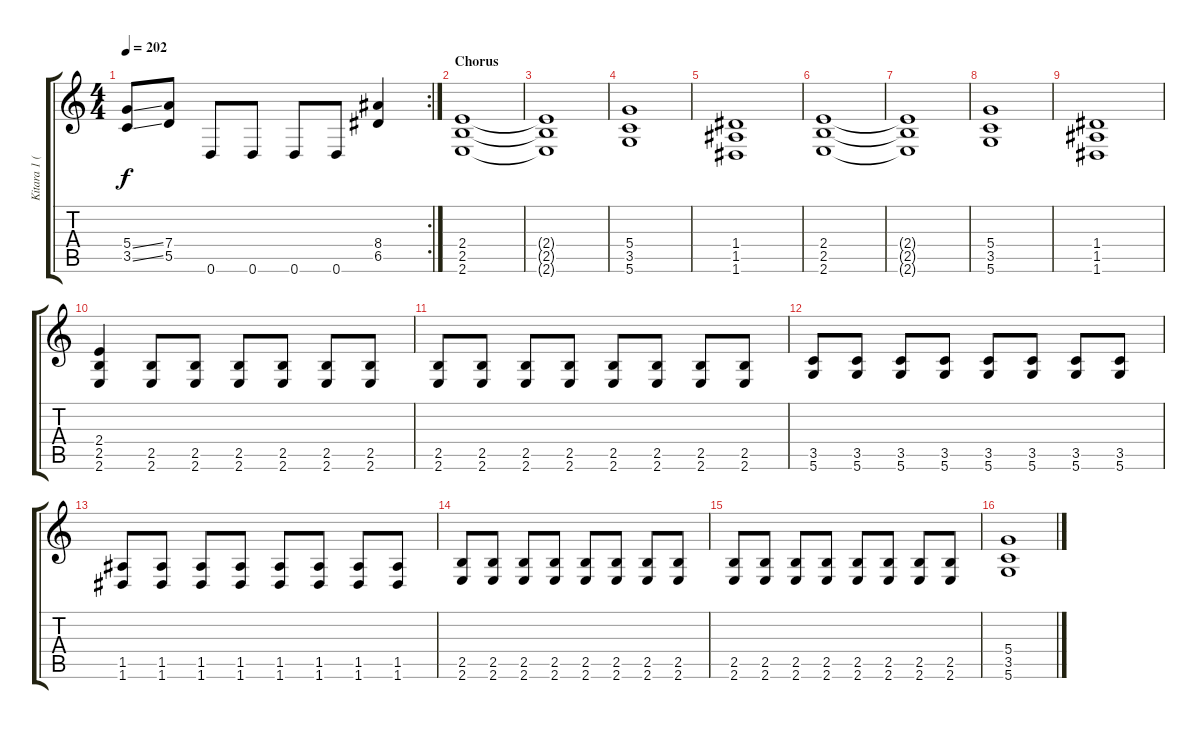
\track ("Kitara 1 (Kuisma)" "Kitara 1 (") {instrument distortionguitar}
\staff {score tabs}
\tuning (E4 B3 G3 D3 A2 D2) {hide}
\rc 2
\ts (4 4)
\tempo 202
\clef g2
\ks c
(5.4{ss} 3.5{ss}).8{dy f} (7.4 5.5).8 0.6.8 0.6.8 0.6.8 0.6.8 (8.4 6.5).4 |
\section ("" "Chorus")
(2.4 2.5 2.6).1 |
(2.4{t} 2.5{t} 2.6{t}).1 |
(5.4 3.5 5.6).1 |
(1.4 1.5 1.6).1 |
(2.4 2.5 2.6).1 |
(2.4{t} 2.5{t} 2.6{t}).1 |
(5.4 3.5 5.6).1 |
(1.4 1.5 1.6).1 |
(2.4 2.5 2.6).4 (2.5 2.6).8 (2.5 2.6).8 (2.5 2.6).8 (2.5 2.6).8 (2.5 2.6).8 (2.5 2.6).8 |
(2.5 2.6).8 (2.5 2.6).8 (2.5 2.6).8 (2.5 2.6).8 (2.5 2.6).8 (2.5 2.6).8 (2.5 2.6).8 (2.5 2.6).8 |
(3.5 5.6).8 (3.5 5.6).8 (3.5 5.6).8 (3.5 5.6).8 (3.5 5.6).8 (3.5 5.6).8 (3.5 5.6).8 (3.5 5.6).8 |
(1.5 1.6).8 (1.5 1.6).8 (1.5 1.6).8 (1.5 1.6).8 (1.5 1.6).8 (1.5 1.6).8 (1.5 1.6).8 (1.5 1.6).8 |
(2.5 2.6).8 (2.5 2.6).8 (2.5 2.6).8 (2.5 2.6).8 (2.5 2.6).8 (2.5 2.6).8 (2.5 2.6).8 (2.5 2.6).8 |
(2.5 2.6).8 (2.5 2.6).8 (2.5 2.6).8 (2.5 2.6).8 (2.5 2.6).8 (2.5 2.6).8 (2.5 2.6).8 (2.5 2.6).8 |
(5.4 3.5 5.6).1
